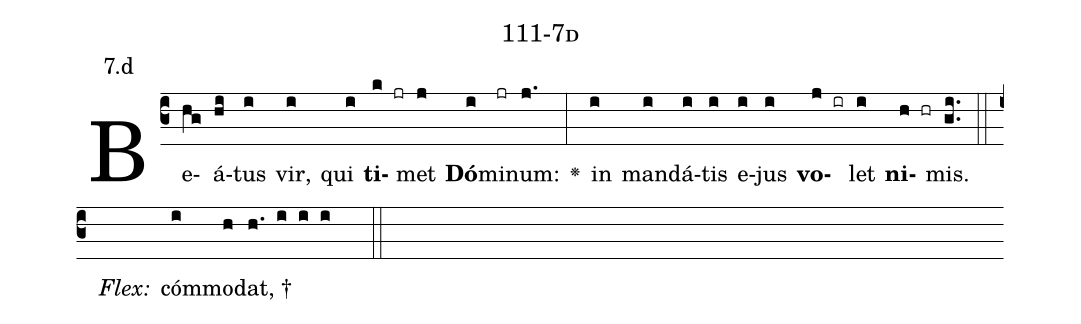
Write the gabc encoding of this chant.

name: 111-7d;
annotation: 7.d;
%%
(c3)Be(hg)á(hi)tus(i) vir,(i) qui(i) <b>ti</b>(k jr)met(j) <b>Dó</b>(i)mi(jr)num:(j.) <v>\greheightstar</v>(:) in(i) man(i)dá(i)tis(i) e(i)jus(i) <b>vo</b>(j ir)let(i) <b>ni</b>(h hr)mis.(gi..) (::)
<i>Flex:</i>()  cóm(i)mo(h)dat, †(h. i i i  ::)

%E(i) u(i) o(j) u(i) a(h) e.(gi..) (::)
